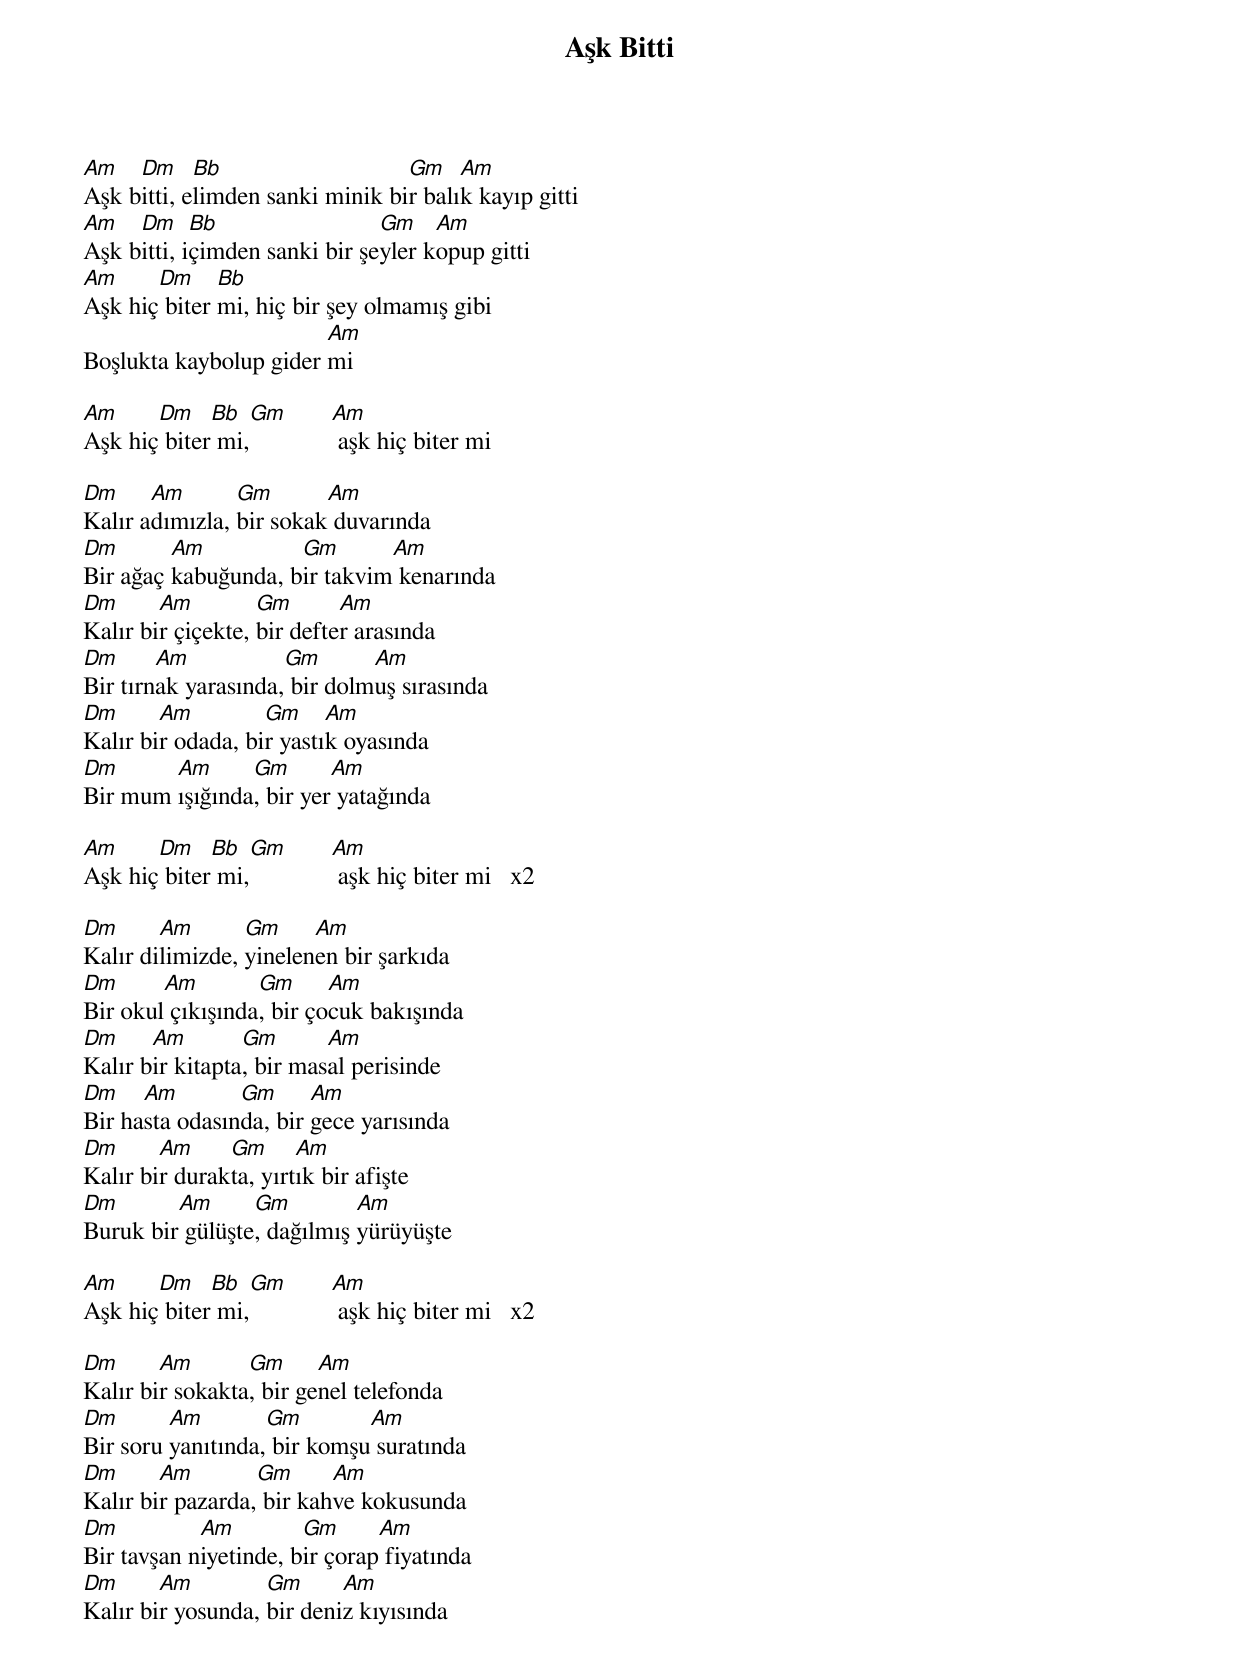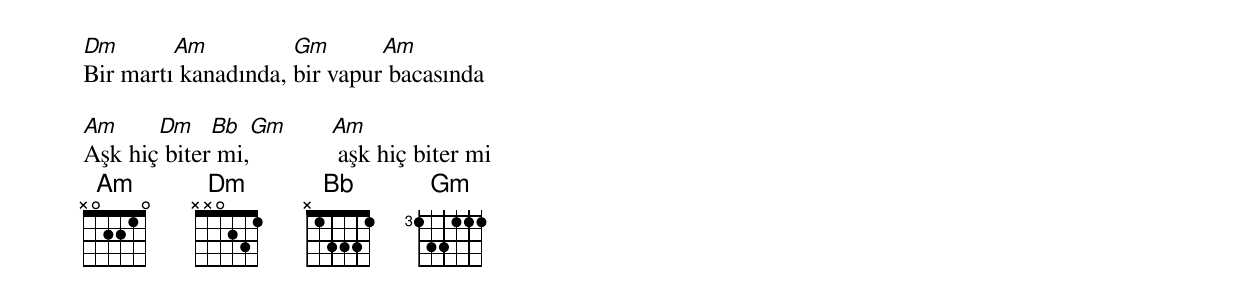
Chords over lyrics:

{title: Aşk Bitti}
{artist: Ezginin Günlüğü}

Am   Dm     Bb                   Gm    Am
Aşk bitti, elimden sanki minik bir balık kayıp gitti
Am   Dm     Bb                 Gm    Am
Aşk bitti, içimden sanki bir şeyler kopup gitti
Am     Dm     Bb
Aşk hiç biter mi, hiç bir şey olmamış gibi
                        Am
Boşlukta kaybolup gider mi

Am     Dm    Bb  Gm     Am
Aşk hiç biter mi,        aşk hiç biter mi

Dm     Am       Gm       Am
Kalır adımızla, bir sokak duvarında
Dm       Am          Gm       Am
Bir ağaç kabuğunda, bir takvim kenarında
Dm      Am         Gm       Am
Kalır bir çiçekte, bir defter arasında
Dm      Am           Gm       Am
Bir tırnak yarasında, bir dolmuş sırasında
Dm      Am         Gm     Am
Kalır bir odada, bir yastık oyasında
Dm      Am      Gm       Am
Bir mum ışığında, bir yer yatağında

Am     Dm    Bb  Gm     Am
Aşk hiç biter mi,        aşk hiç biter mi   x2

Dm      Am       Gm     Am
Kalır dilimizde, yinelenen bir şarkıda
Dm      Am        Gm      Am
Bir okul çıkışında, bir çocuk bakışında
Dm     Am        Gm       Am
Kalır bir kitapta, bir masal perisinde
Dm    Am        Gm      Am
Bir hasta odasında, bir gece yarısında
Dm      Am     Gm      Am
Kalır bir durakta, yırtık bir afişte
Dm       Am      Gm         Am
Buruk bir gülüşte, dağılmış yürüyüşte

Am     Dm    Bb  Gm     Am
Aşk hiç biter mi,        aşk hiç biter mi   x2

Dm      Am       Gm      Am
Kalır bir sokakta, bir genel telefonda
Dm       Am        Gm        Am
Bir soru yanıtında, bir komşu suratında
Dm      Am        Gm      Am
Kalır bir pazarda, bir kahve kokusunda
Dm          Am         Gm      Am
Bir tavşan niyetinde, bir çorap fiyatında
Dm      Am         Gm      Am
Kalır bir yosunda, bir deniz kıyısında
Dm       Am          Gm       Am
Bir martı kanadında, bir vapur bacasında

Am     Dm    Bb  Gm     Am
Aşk hiç biter mi,        aşk hiç biter mi
